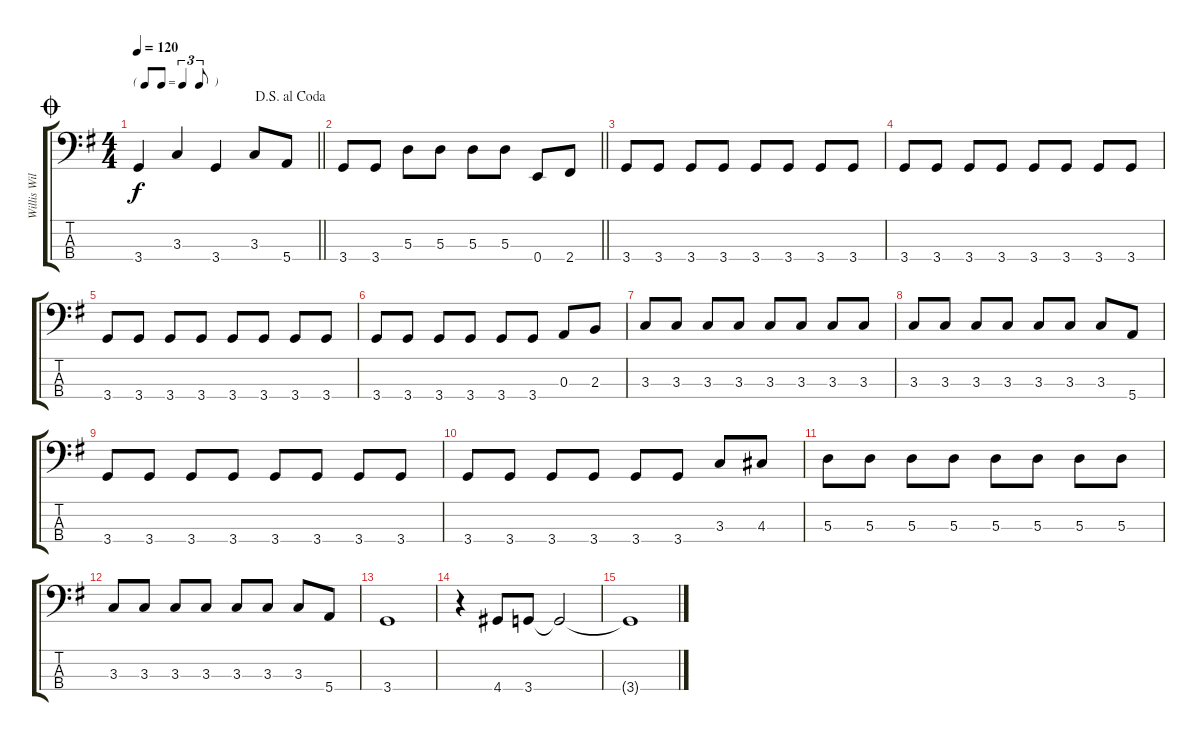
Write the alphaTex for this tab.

\track ("Willis Williams - Bass" "Willis Wil") {instrument electricbassfinger}
\staff {score tabs}
\tuning (G2 D2 A1 E1) {hide}
\ts (4 4)
\tf triplet8th
\jump coda
\jump dalsegnoalcoda
\tempo 120
\clef f4
\barLineRight lightlight
\ks g
3.4.4{dy f} 3.3.4 3.4.4 3.3.8 5.4.8 |
\barLineRight lightlight
3.4.8 3.4.8 5.3.8 5.3.8 5.3.8 5.3.8 0.4.8 2.4.8 |
\section ("" " ")
3.4.8 3.4.8 3.4.8 3.4.8 3.4.8 3.4.8 3.4.8 3.4.8 |
3.4.8 3.4.8 3.4.8 3.4.8 3.4.8 3.4.8 3.4.8 3.4.8 |
3.4.8 3.4.8 3.4.8 3.4.8 3.4.8 3.4.8 3.4.8 3.4.8 |
3.4.8 3.4.8 3.4.8 3.4.8 3.4.8 3.4.8 0.3.8 2.3.8 |
3.3.8 3.3.8 3.3.8 3.3.8 3.3.8 3.3.8 3.3.8 3.3.8 |
3.3.8 3.3.8 3.3.8 3.3.8 3.3.8 3.3.8 3.3.8 5.4.8 |
3.4.8 3.4.8 3.4.8 3.4.8 3.4.8 3.4.8 3.4.8 3.4.8 |
3.4.8 3.4.8 3.4.8 3.4.8 3.4.8 3.4.8 3.3.8 4.3.8 |
5.3.8 5.3.8 5.3.8 5.3.8 5.3.8 5.3.8 5.3.8 5.3.8 |
3.3.8 3.3.8 3.3.8 3.3.8 3.3.8 3.3.8 3.3.8 5.4.8 |
3.4.1 |
r.4 4.4.8 3.4.8 3.4{t}.2 |
3.4{t}.1
